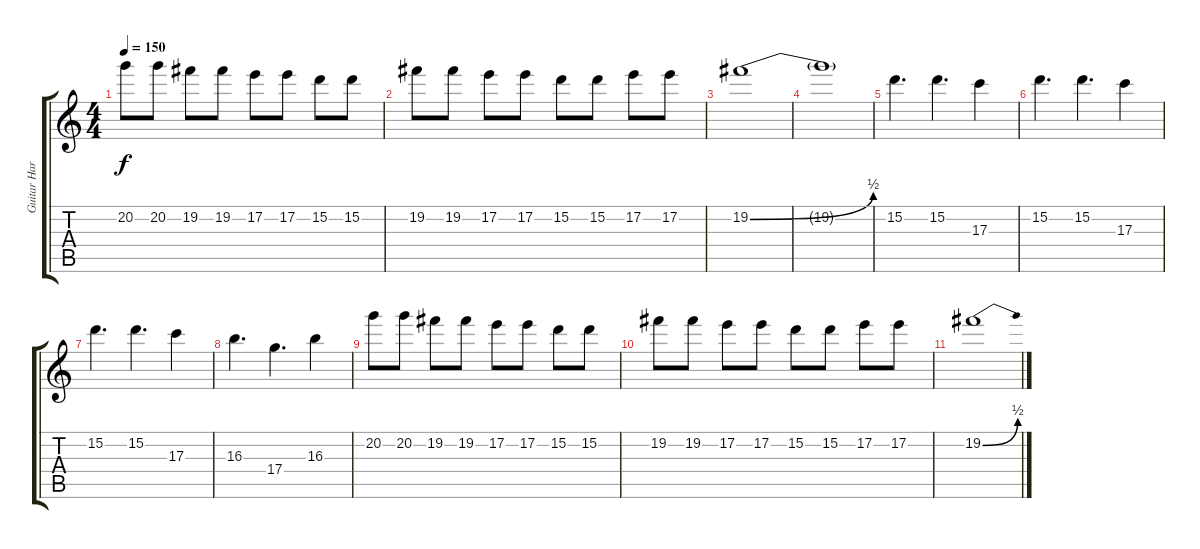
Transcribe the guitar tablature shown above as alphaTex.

\track ("Guitar Harmonies" "Guitar Har") {instrument overdrivenguitar}
\staff {score tabs}
\tuning (E4 B3 G3 D3 A2 E2) {hide}
\ts (4 4)
\tempo 150
\clef g2
\ks c
20.2.8{dy f} 20.2.8 19.2.8 19.2.8 17.2.8 17.2.8 15.2.8 15.2.8 |
19.2.8 19.2.8 17.2.8 17.2.8 15.2.8 15.2.8 17.2.8 17.2.8 |
19.2{be (bend 0 0 60 2)}.1 |
19.2{t}.1 |
15.2.4{d} 15.2.4{d} 17.3.4 |
15.2.4{d} 15.2.4{d} 17.3.4 |
15.2.4{d} 15.2.4{d} 17.3.4 |
16.3.4{d} 17.4.4{d} 16.3.4 |
20.2.8 20.2.8 19.2.8 19.2.8 17.2.8 17.2.8 15.2.8 15.2.8 |
19.2.8 19.2.8 17.2.8 17.2.8 15.2.8 15.2.8 17.2.8 17.2.8 |
19.2{be (bend 0 0 60 2)}.1
